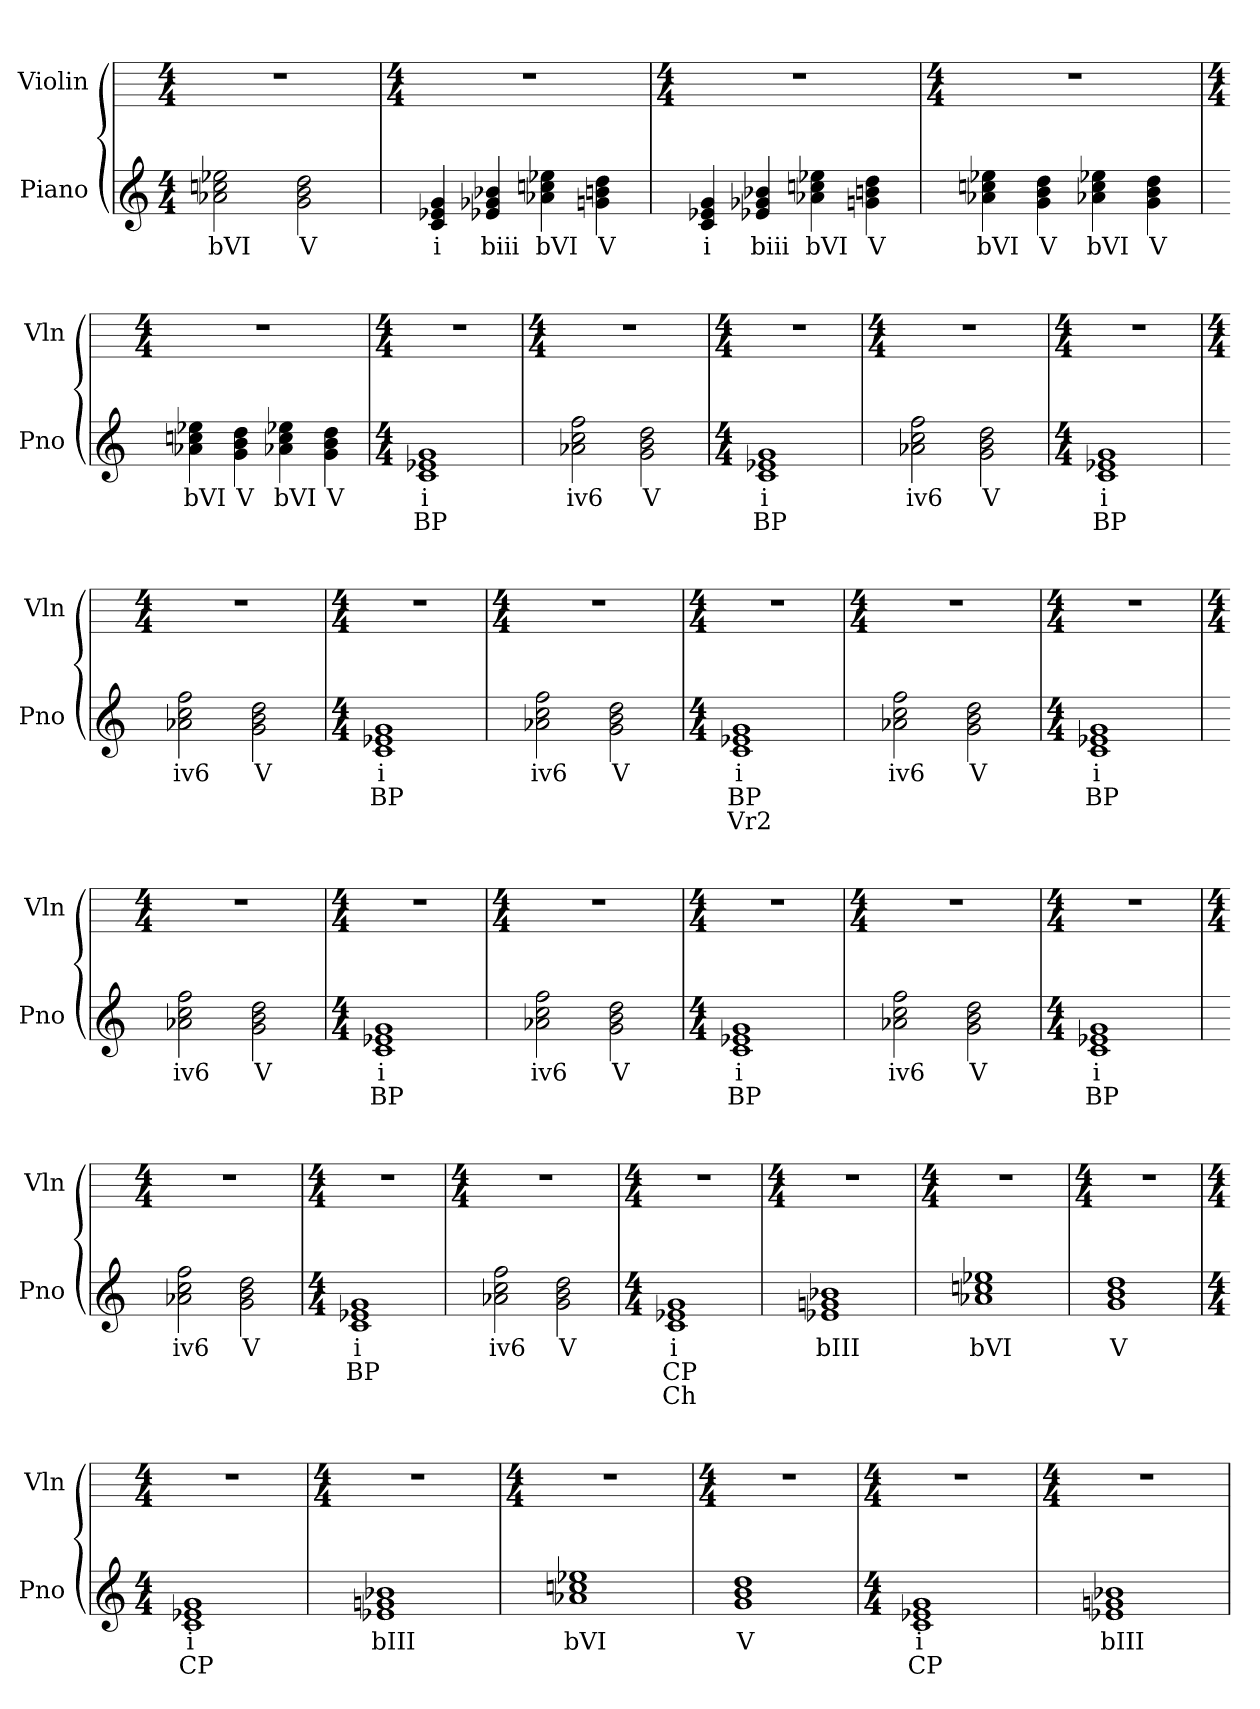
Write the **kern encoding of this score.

**kern	**text	**text	**text	**kern
*part2	*part2	*part2	*part2	*part1
*staff2	*staff2	*staff2	*staff2	*staff1
*I"Piano	*	*	*	*I"Violin
*I'Pno	*	*	*	*I'Vln
*k[]	*	*	*	*
*C:	*	*	*	*
*M4/4	*	*	*	*M4/4
=	=	=	=	=
2a-X 2ccn 2ee-X	bVI	.	.	1r
2g 2b 2dd	V	.	.	.
=	=	=	=	=
*k[]	*	*	*	*
*C:	*	*	*	*
*	*	*	*	*M4/4
4c 4e-X 4g	i	.	.	1r
4e-X 4g-X 4b-X	biii	.	.	.
4a-X 4ccn 4ee-X	bVI	.	.	.
4gn 4bn 4dd	V	.	.	.
=	=	=	=	=
*k[]	*	*	*	*
*C:	*	*	*	*
*	*	*	*	*M4/4
4c 4e-X 4g	i	.	.	1r
4e-X 4g-X 4b-X	biii	.	.	.
4a-X 4ccn 4ee-X	bVI	.	.	.
4gn 4bn 4dd	V	.	.	.
=	=	=	=	=
*k[]	*	*	*	*
*C:	*	*	*	*
*	*	*	*	*M4/4
4a-X 4ccn 4ee-X	bVI	.	.	1r
4g 4b 4dd	V	.	.	.
4a-X 4cc 4ee-X	bVI	.	.	.
4g 4b 4dd	V	.	.	.
=	=	=	=	=
*k[]	*	*	*	*
*C:	*	*	*	*
*	*	*	*	*M4/4
4a-X 4ccn 4ee-X	bVI	.	.	1r
4g 4b 4dd	V	.	.	.
4a-X 4cc 4ee-X	bVI	.	.	.
4g 4b 4dd	V	.	.	.
=	=	=	=	=
*k[]	*	*	*	*
*C:	*	*	*	*
*M4/4	*	*	*	*M4/4
1c 1e-X 1g	i	BP	.	1r
=	=	=	=	=
*k[]	*	*	*	*
*C:	*	*	*	*
*	*	*	*	*M4/4
2a-X 2cc 2ff	iv6	.	.	1r
2g 2b 2dd	V	.	.	.
=	=	=	=	=
*k[]	*	*	*	*
*C:	*	*	*	*
*M4/4	*	*	*	*M4/4
1c 1e-X 1g	i	BP	.	1r
=	=	=	=	=
*k[]	*	*	*	*
*C:	*	*	*	*
*	*	*	*	*M4/4
2a-X 2cc 2ff	iv6	.	.	1r
2g 2b 2dd	V	.	.	.
=	=	=	=	=
*k[]	*	*	*	*
*C:	*	*	*	*
*M4/4	*	*	*	*M4/4
1c 1e-X 1g	i	BP	.	1r
=	=	=	=	=
*k[]	*	*	*	*
*C:	*	*	*	*
*	*	*	*	*M4/4
2a-X 2cc 2ff	iv6	.	.	1r
2g 2b 2dd	V	.	.	.
=	=	=	=	=
*k[]	*	*	*	*
*C:	*	*	*	*
*M4/4	*	*	*	*M4/4
1c 1e-X 1g	i	BP	.	1r
=	=	=	=	=
*k[]	*	*	*	*
*C:	*	*	*	*
*	*	*	*	*M4/4
2a-X 2cc 2ff	iv6	.	.	1r
2g 2b 2dd	V	.	.	.
=	=	=	=	=
*k[]	*	*	*	*
*C:	*	*	*	*
*M4/4	*	*	*	*M4/4
1c 1e-X 1g	i	BP	Vr2	1r
=	=	=	=	=
*k[]	*	*	*	*
*C:	*	*	*	*
*	*	*	*	*M4/4
2a-X 2cc 2ff	iv6	.	.	1r
2g 2b 2dd	V	.	.	.
=	=	=	=	=
*k[]	*	*	*	*
*C:	*	*	*	*
*M4/4	*	*	*	*M4/4
1c 1e-X 1g	i	BP	.	1r
=	=	=	=	=
*k[]	*	*	*	*
*C:	*	*	*	*
*	*	*	*	*M4/4
2a-X 2cc 2ff	iv6	.	.	1r
2g 2b 2dd	V	.	.	.
=	=	=	=	=
*k[]	*	*	*	*
*C:	*	*	*	*
*M4/4	*	*	*	*M4/4
1c 1e-X 1g	i	BP	.	1r
=	=	=	=	=
*k[]	*	*	*	*
*C:	*	*	*	*
*	*	*	*	*M4/4
2a-X 2cc 2ff	iv6	.	.	1r
2g 2b 2dd	V	.	.	.
=	=	=	=	=
*k[]	*	*	*	*
*C:	*	*	*	*
*M4/4	*	*	*	*M4/4
1c 1e-X 1g	i	BP	.	1r
=	=	=	=	=
*k[]	*	*	*	*
*C:	*	*	*	*
*	*	*	*	*M4/4
2a-X 2cc 2ff	iv6	.	.	1r
2g 2b 2dd	V	.	.	.
=	=	=	=	=
*k[]	*	*	*	*
*C:	*	*	*	*
*M4/4	*	*	*	*M4/4
1c 1e-X 1g	i	BP	.	1r
=	=	=	=	=
*k[]	*	*	*	*
*C:	*	*	*	*
*	*	*	*	*M4/4
2a-X 2cc 2ff	iv6	.	.	1r
2g 2b 2dd	V	.	.	.
=	=	=	=	=
*k[]	*	*	*	*
*C:	*	*	*	*
*M4/4	*	*	*	*M4/4
1c 1e-X 1g	i	BP	.	1r
=	=	=	=	=
*k[]	*	*	*	*
*C:	*	*	*	*
*	*	*	*	*M4/4
2a-X 2cc 2ff	iv6	.	.	1r
2g 2b 2dd	V	.	.	.
=	=	=	=	=
*k[]	*	*	*	*
*C:	*	*	*	*
*M4/4	*	*	*	*M4/4
1c 1e-X 1g	i	CP	Ch	1r
=	=	=	=	=
*k[]	*	*	*	*
*C:	*	*	*	*
*	*	*	*	*M4/4
1e-X 1gn 1b-X	bIII	.	.	1r
=	=	=	=	=
*k[]	*	*	*	*
*C:	*	*	*	*
*	*	*	*	*M4/4
1a-X 1ccn 1ee-X	bVI	.	.	1r
=	=	=	=	=
*k[]	*	*	*	*
*C:	*	*	*	*
*	*	*	*	*M4/4
1g 1b 1dd	V	.	.	1r
=	=	=	=	=
*k[]	*	*	*	*
*C:	*	*	*	*
*M4/4	*	*	*	*M4/4
1c 1e-X 1g	i	CP	.	1r
=	=	=	=	=
*k[]	*	*	*	*
*C:	*	*	*	*
*	*	*	*	*M4/4
1e-X 1gn 1b-X	bIII	.	.	1r
=	=	=	=	=
*k[]	*	*	*	*
*C:	*	*	*	*
*	*	*	*	*M4/4
1a-X 1ccn 1ee-X	bVI	.	.	1r
=	=	=	=	=
*k[]	*	*	*	*
*C:	*	*	*	*
*	*	*	*	*M4/4
1g 1b 1dd	V	.	.	1r
=	=	=	=	=
*k[]	*	*	*	*
*C:	*	*	*	*
*M4/4	*	*	*	*M4/4
1c 1e-X 1g	i	CP	.	1r
=	=	=	=	=
*k[]	*	*	*	*
*C:	*	*	*	*
*	*	*	*	*M4/4
1e-X 1gn 1b-X	bIII	.	.	1r
=	=	=	=	=
*-	*-	*-	*-	*-
